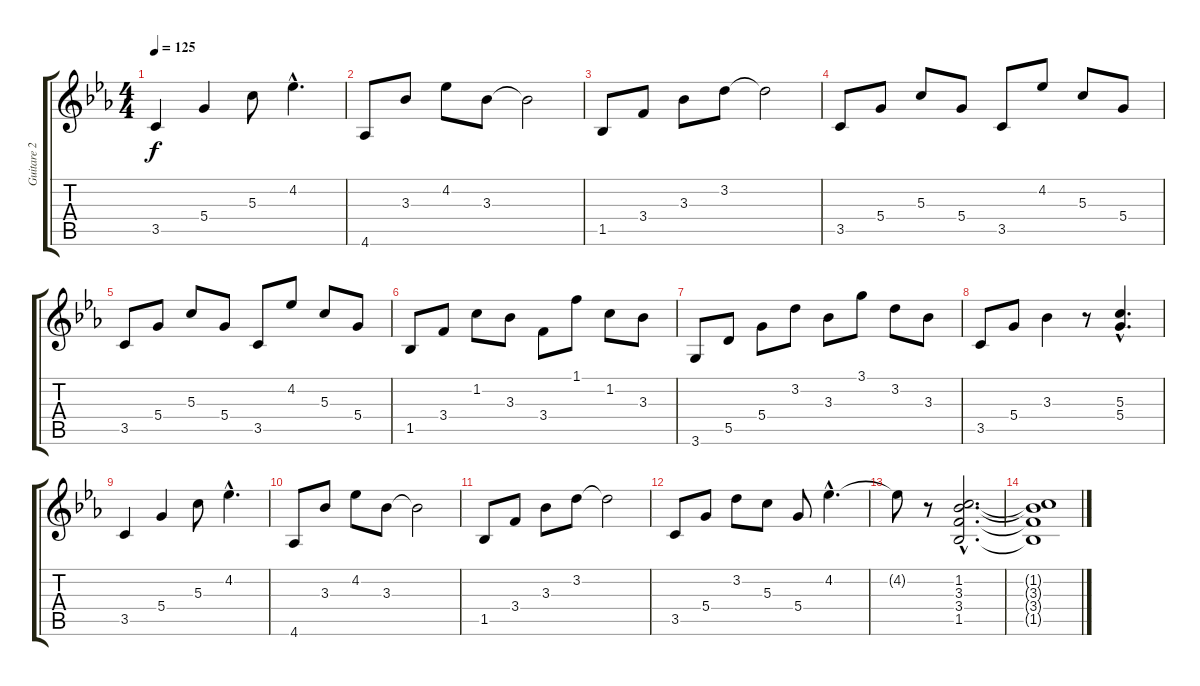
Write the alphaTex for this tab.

\track ("Guitare 2" "Guitare 2") {instrument acousticguitarnylon}
\staff {score tabs}
\tuning (E4 B3 G3 D3 A2 E2) {hide}
\ts (4 4)
\tempo 125
\clef g2
\ks eb
3.5.4{dy f} 5.4.4 5.3.8 4.2{hac}.4{d} |
4.6.8 3.3.8 4.2.8 3.3.8 3.3{t}.2 |
1.5.8 3.4.8 3.3.8 3.2.8 3.2{t}.2 |
3.5.8 5.4.8 5.3.8 5.4.8 3.5.8 4.2.8 5.3.8 5.4.8 |
3.5.8 5.4.8 5.3.8 5.4.8 3.5.8 4.2.8 5.3.8 5.4.8 |
1.5.8 3.4.8 1.2.8 3.3.8 3.4.8 1.1.8 1.2.8 3.3.8 |
3.6.8 5.5.8 5.4.8 3.2.8 3.3.8 3.1.8 3.2.8 3.3.8 |
3.5.8 5.4.8 3.3.4 r.8 (5.3{hac} 5.4{hac}).4{d} |
3.5.4 5.4.4 5.3.8 4.2{hac}.4{d} |
4.6.8 3.3.8 4.2.8 3.3.8 3.3{t}.2 |
1.5.8 3.4.8 3.3.8 3.2.8 3.2{t}.2 |
3.5.8 5.4.8 3.2.8 5.3.8 5.4.8 4.2{hac}.4{d} |
4.2{t}.8 r.8 (1.2{hac} 3.3{hac} 3.4{hac} 1.5{hac}).2{d} |
(1.2{t} 3.3{t} 3.4{t} 1.5{t}).1
